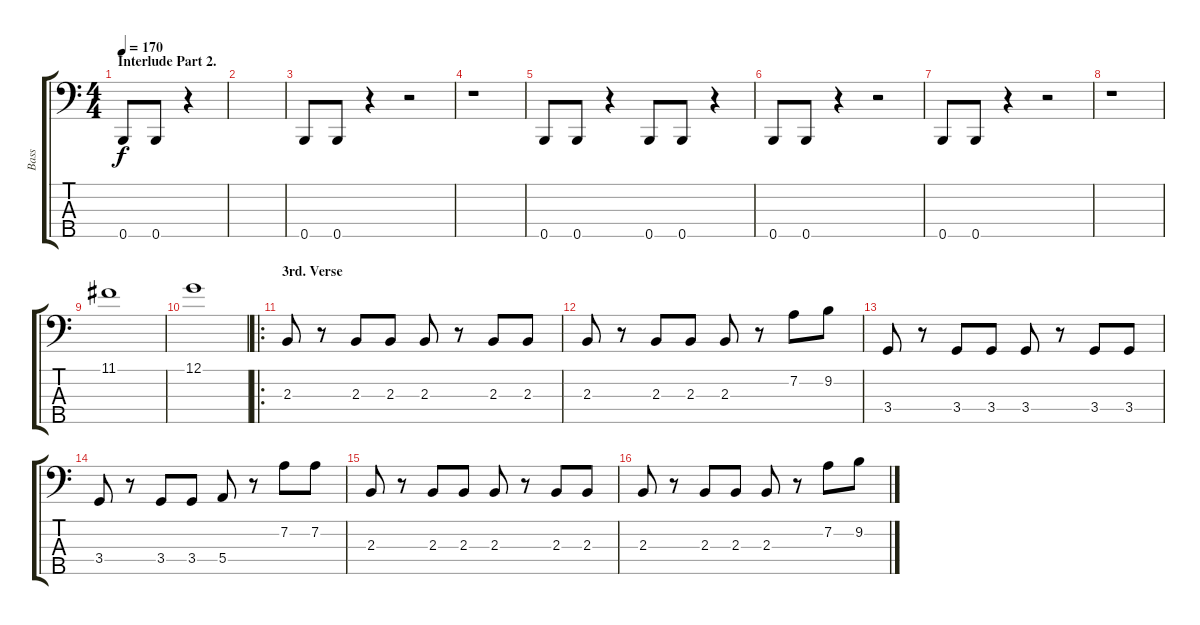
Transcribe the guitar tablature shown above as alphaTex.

\track ("Bass" "Bass") {instrument electricbassfinger}
\staff {score tabs}
\tuning (G2 D2 A1 E1 B0) {hide}
\ts (4 4)
\section ("" "Interlude Part 2.")
\tempo 170
\clef f4
\ks c
0.5.8{dy f} 0.5.8 r.4 |
|
0.5.8 0.5.8 r.4 r.2 |
r.1 |
0.5.8 0.5.8 r.4 0.5.8 0.5.8 r.4 |
0.5.8 0.5.8 r.4 r.2 |
0.5.8 0.5.8 r.4 r.2 |
r.1 |
11.1.1 |
12.1.1 |
\ro
\section ("" "3rd. Verse")
2.3.8 r.8 2.3.8 2.3.8 2.3.8 r.8 2.3.8 2.3.8 |
2.3.8 r.8 2.3.8 2.3.8 2.3.8 r.8 7.2.8 9.2.8 |
3.4.8 r.8 3.4.8 3.4.8 3.4.8 r.8 3.4.8 3.4.8 |
3.4.8 r.8 3.4.8 3.4.8 5.4.8 r.8 7.2.8 7.2.8 |
2.3.8 r.8 2.3.8 2.3.8 2.3.8 r.8 2.3.8 2.3.8 |
2.3.8 r.8 2.3.8 2.3.8 2.3.8 r.8 7.2.8 9.2.8
